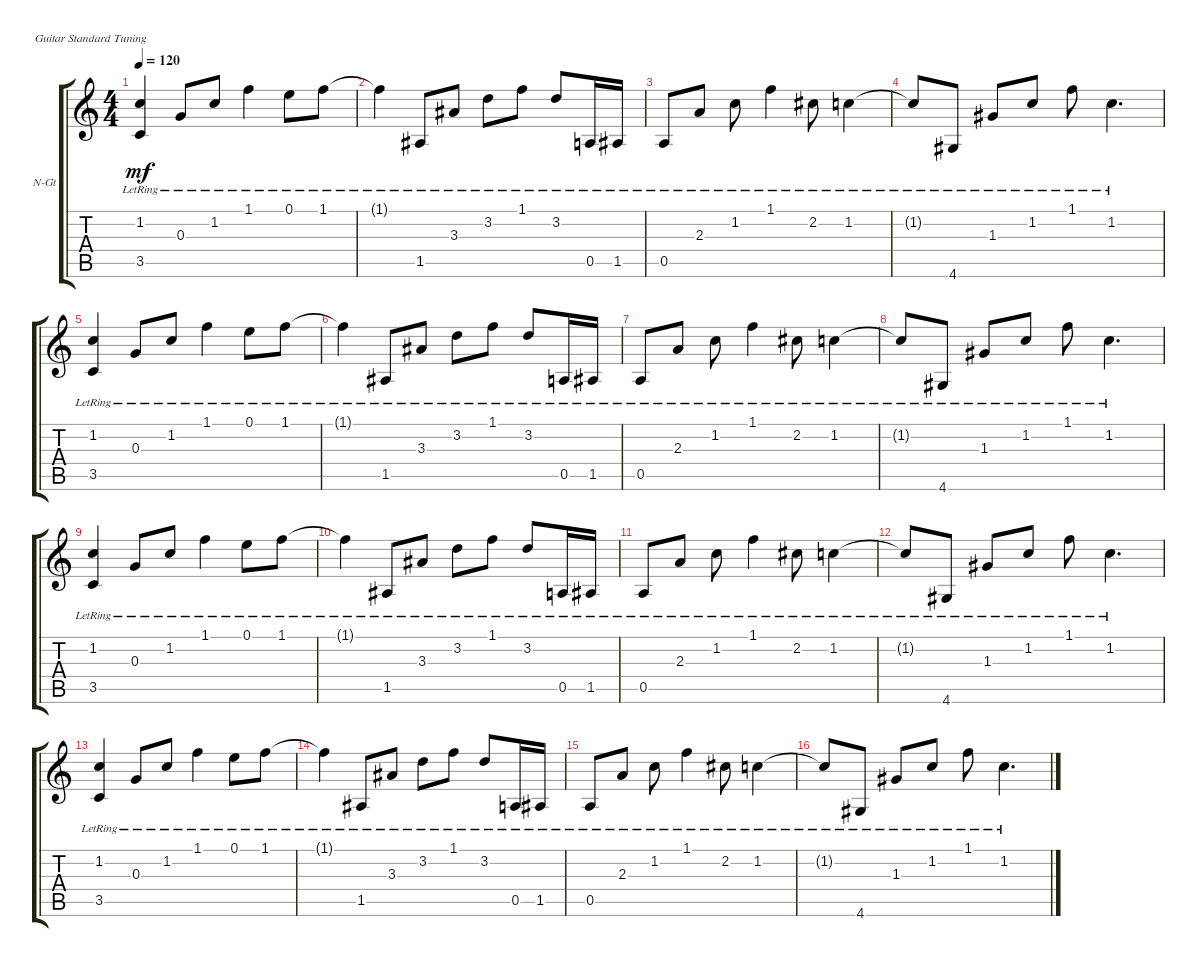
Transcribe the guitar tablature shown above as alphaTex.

\defaultSystemsLayout 4
\bracketExtendMode groupsimilarinstruments
\firstSystemTrackNameOrientation horizontal
\otherSystemsTrackNameOrientation horizontal
\track ("Criss Gutar 1" "N-Gt") {instrument acousticguitarnylon}
\staff {score tabs}
\tuning (E4 B3 G3 D3 A2 E2)
\ts (4 4)
\tempo 120
\clef g2
\ks c
(3.5 1.2{lr}).4{dy mf instrument acousticguitarnylon} 0.3{lr}.8 1.2{lr}.8 1.1{lr}.4 0.1{lr}.8 1.1{lr}.8 |
1.1{lr t}.4 1.5{lr}.8 3.3{lr}.8 3.2{lr}.8 1.1{lr}.8 3.2{lr}.8 0.5{lr}.16 1.5{lr}.16 |
0.5{lr}.8 2.3{lr}.8 1.2{lr}.8 1.1{lr}.4 2.2{lr}.8 1.2{lr}.4 |
1.2{lr t}.8 4.6{lr}.8 1.3{lr}.8 1.2{lr}.8 1.1{lr}.8 1.2{lr}.4{d} |
(3.5 1.2{lr}).4 0.3{lr}.8 1.2{lr}.8 1.1{lr}.4 0.1{lr}.8 1.1{lr}.8 |
1.1{lr t}.4 1.5{lr}.8 3.3{lr}.8 3.2{lr}.8 1.1{lr}.8 3.2{lr}.8 0.5{lr}.16 1.5{lr}.16 |
0.5{lr}.8 2.3{lr}.8 1.2{lr}.8 1.1{lr}.4 2.2{lr}.8 1.2{lr}.4 |
1.2{lr t}.8 4.6{lr}.8 1.3{lr}.8 1.2{lr}.8 1.1{lr}.8 1.2{lr}.4{d} |
(3.5 1.2{lr}).4 0.3{lr}.8 1.2{lr}.8 1.1{lr}.4 0.1{lr}.8 1.1{lr}.8 |
1.1{lr t}.4 1.5{lr}.8 3.3{lr}.8 3.2{lr}.8 1.1{lr}.8 3.2{lr}.8 0.5{lr}.16 1.5{lr}.16 |
0.5{lr}.8 2.3{lr}.8 1.2{lr}.8 1.1{lr}.4 2.2{lr}.8 1.2{lr}.4 |
1.2{lr t}.8 4.6{lr}.8 1.3{lr}.8 1.2{lr}.8 1.1{lr}.8 1.2{lr}.4{d} |
(3.5 1.2{lr}).4 0.3{lr}.8 1.2{lr}.8 1.1{lr}.4 0.1{lr}.8 1.1{lr}.8 |
1.1{lr t}.4 1.5{lr}.8 3.3{lr}.8 3.2{lr}.8 1.1{lr}.8 3.2{lr}.8 0.5{lr}.16 1.5{lr}.16 |
0.5{lr}.8 2.3{lr}.8 1.2{lr}.8 1.1{lr}.4 2.2{lr}.8 1.2{lr}.4 |
1.2{lr t}.8 4.6{lr}.8 1.3{lr}.8 1.2{lr}.8 1.1{lr}.8 1.2{lr}.4{d}
